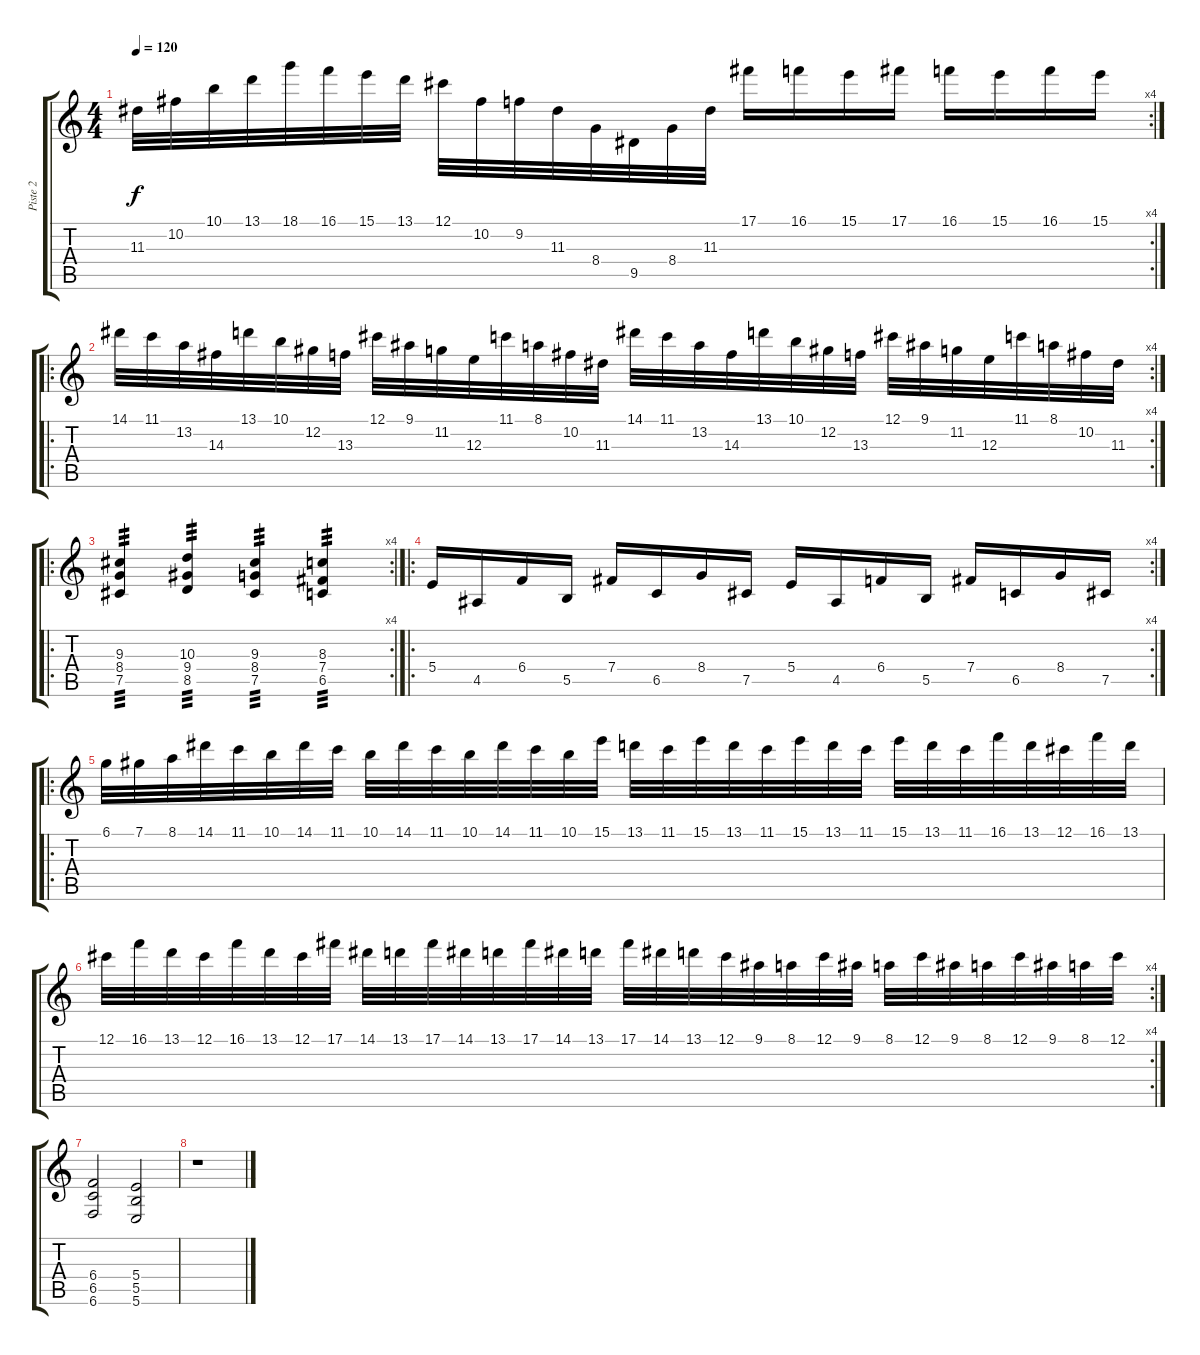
\track ("Piste 2" "Piste 2") {instrument distortionguitar}
\staff {score tabs}
\tuning (Db4 Ab3 E3 B2 Gb2 B1) {hide}
\rc 4
\ts (4 4)
\tempo 120
\clef g2
\ks c
11.3.32{dy f} 10.2.32 10.1.32 13.1.32 18.1.32 16.1.32 15.1.32 13.1.32 12.1.32 10.2.32 9.2.32 11.3.32 8.4.32 9.5.32 8.4.32 11.3.32 17.1.16 16.1.16 15.1.16 17.1.16 16.1.16 15.1.16 16.1.16 15.1.16 |
\ro
\rc 4
14.1.32 11.1.32 13.2.32 14.3.32 13.1.32 10.1.32 12.2.32 13.3.32 12.1.32 9.1.32 11.2.32 12.3.32 11.1.32 8.1.32 10.2.32 11.3.32 14.1.32 11.1.32 13.2.32 14.3.32 13.1.32 10.1.32 12.2.32 13.3.32 12.1.32 9.1.32 11.2.32 12.3.32 11.1.32 8.1.32 10.2.32 11.3.32 |
\ro
\rc 4
(9.3 8.4 7.5).4{tp 3} (10.3 9.4 8.5).4{tp 3} (9.3 8.4 7.5).4{tp 3} (8.3 7.4 6.5).4{tp 3} |
\ro
\rc 4
5.4.16 4.5.16 6.4.16 5.5.16 7.4.16 6.5.16 8.4.16 7.5.16 5.4.16 4.5.16 6.4.16 5.5.16 7.4.16 6.5.16 8.4.16 7.5.16 |
\ro
6.1.32 7.1.32 8.1.32 14.1.32 11.1.32 10.1.32 14.1.32 11.1.32 10.1.32 14.1.32 11.1.32 10.1.32 14.1.32 11.1.32 10.1.32 15.1.32 13.1.32 11.1.32 15.1.32 13.1.32 11.1.32 15.1.32 13.1.32 11.1.32 15.1.32 13.1.32 11.1.32 16.1.32 13.1.32 12.1.32 16.1.32 13.1.32 |
\rc 4
12.1.32 16.1.32 13.1.32 12.1.32 16.1.32 13.1.32 12.1.32 17.1.32 14.1.32 13.1.32 17.1.32 14.1.32 13.1.32 17.1.32 14.1.32 13.1.32 17.1.32 14.1.32 13.1.32 12.1.32 9.1.32 8.1.32 12.1.32 9.1.32 8.1.32 12.1.32 9.1.32 8.1.32 12.1.32 9.1.32 8.1.32 12.1.32 |
(6.4 6.5 6.6).2 (5.4 5.5 5.6).2 |
r.1
